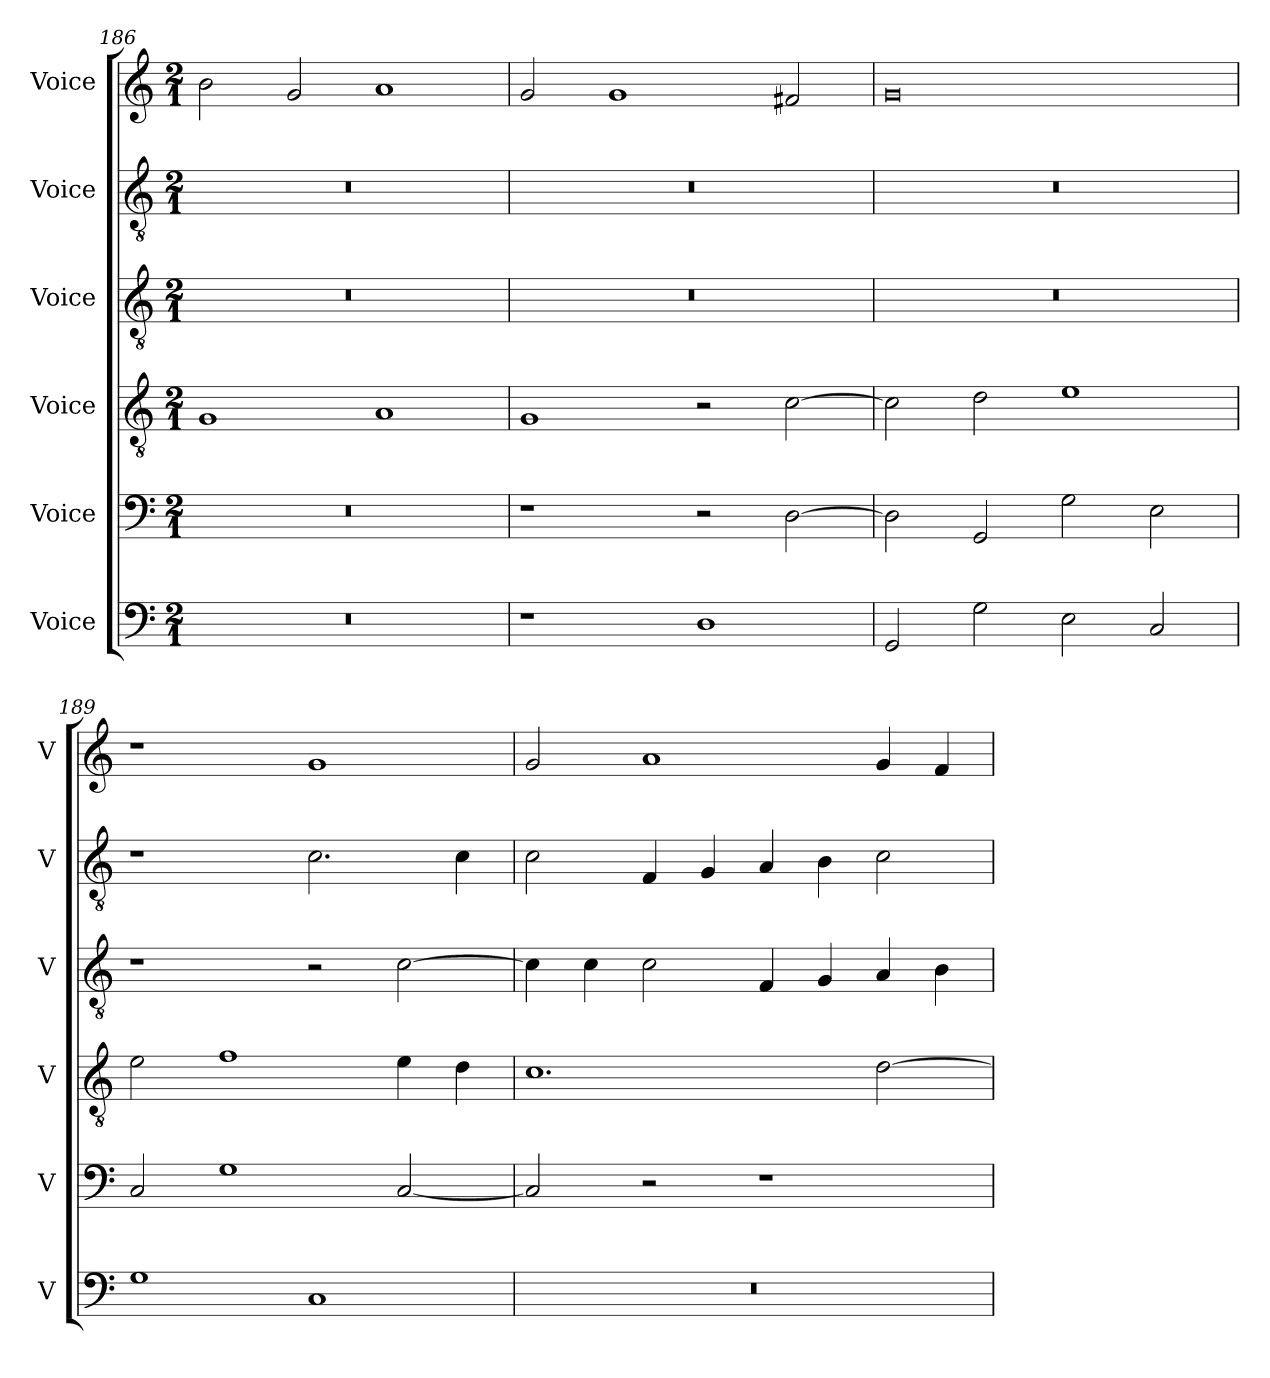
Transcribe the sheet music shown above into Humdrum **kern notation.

**kern	**kern	**kern	**kern	**kern	**kern
*part6	*part5	*part4	*part3	*part2	*part1
*staff6	*staff5	*staff4	*staff3	*staff2	*staff1
*I"Voice	*I"Voice	*I"Voice	*I"Voice	*I"Voice	*I"Voice
*I'V	*I'V	*I'V	*I'V	*I'V	*I'V
!!LO:PB:g=z
*clefF4	*clefF4	*clefGv2	*clefGv2	*clefGv2	*clefG2
*k[]	*k[]	*k[]	*k[]	*k[]	*k[]
*M2/1	*M2/1	*M2/1	*M2/1	*M2/1	*M2/1
=186	=186	=186	=186	=186	=186
0r	0r	1G	0r	0r	2b\
.	.	.	.	.	2g/
.	.	1A	.	.	1a
=187	=187	=187	=187	=187	=187
1r	1r	1G	0r	0r	2g/
.	.	.	.	.	1g
1D	2r	2r	.	.	.
.	[2D\	[2c\	.	.	2f#X/
=188	=188	=188	=188	=188	=188
2GG/	2D\]	2c\]	0r	0r	0g
2G\	2GG/	2d\	.	.	.
2E\	2G\	1e	.	.	.
2C/	2E\	.	.	.	.
=189	=189	=189	=189	=189	=189
1G	2C/	2e\	1r	1r	1r
.	1G	1f	.	.	.
1C	.	.	2r	2.c\	1g
.	[2C/	4e\	[2c\	.	.
.	.	4d\	.	4c\	.
=190	=190	=190	=190	=190	=190
0r	2C/]	1.c	4c\]	2c\	2g/
.	.	.	4c\	.	.
.	2r	.	2c\	4F/	1a
.	.	.	.	4G/	.
.	1r	.	4F/	4A/	.
.	.	.	4G/	4B\	.
.	.	[2d\	4A/	2c\	4g/
.	.	.	4B\	.	4f/
=	=	=	=	=	=
*-	*-	*-	*-	*-	*-
